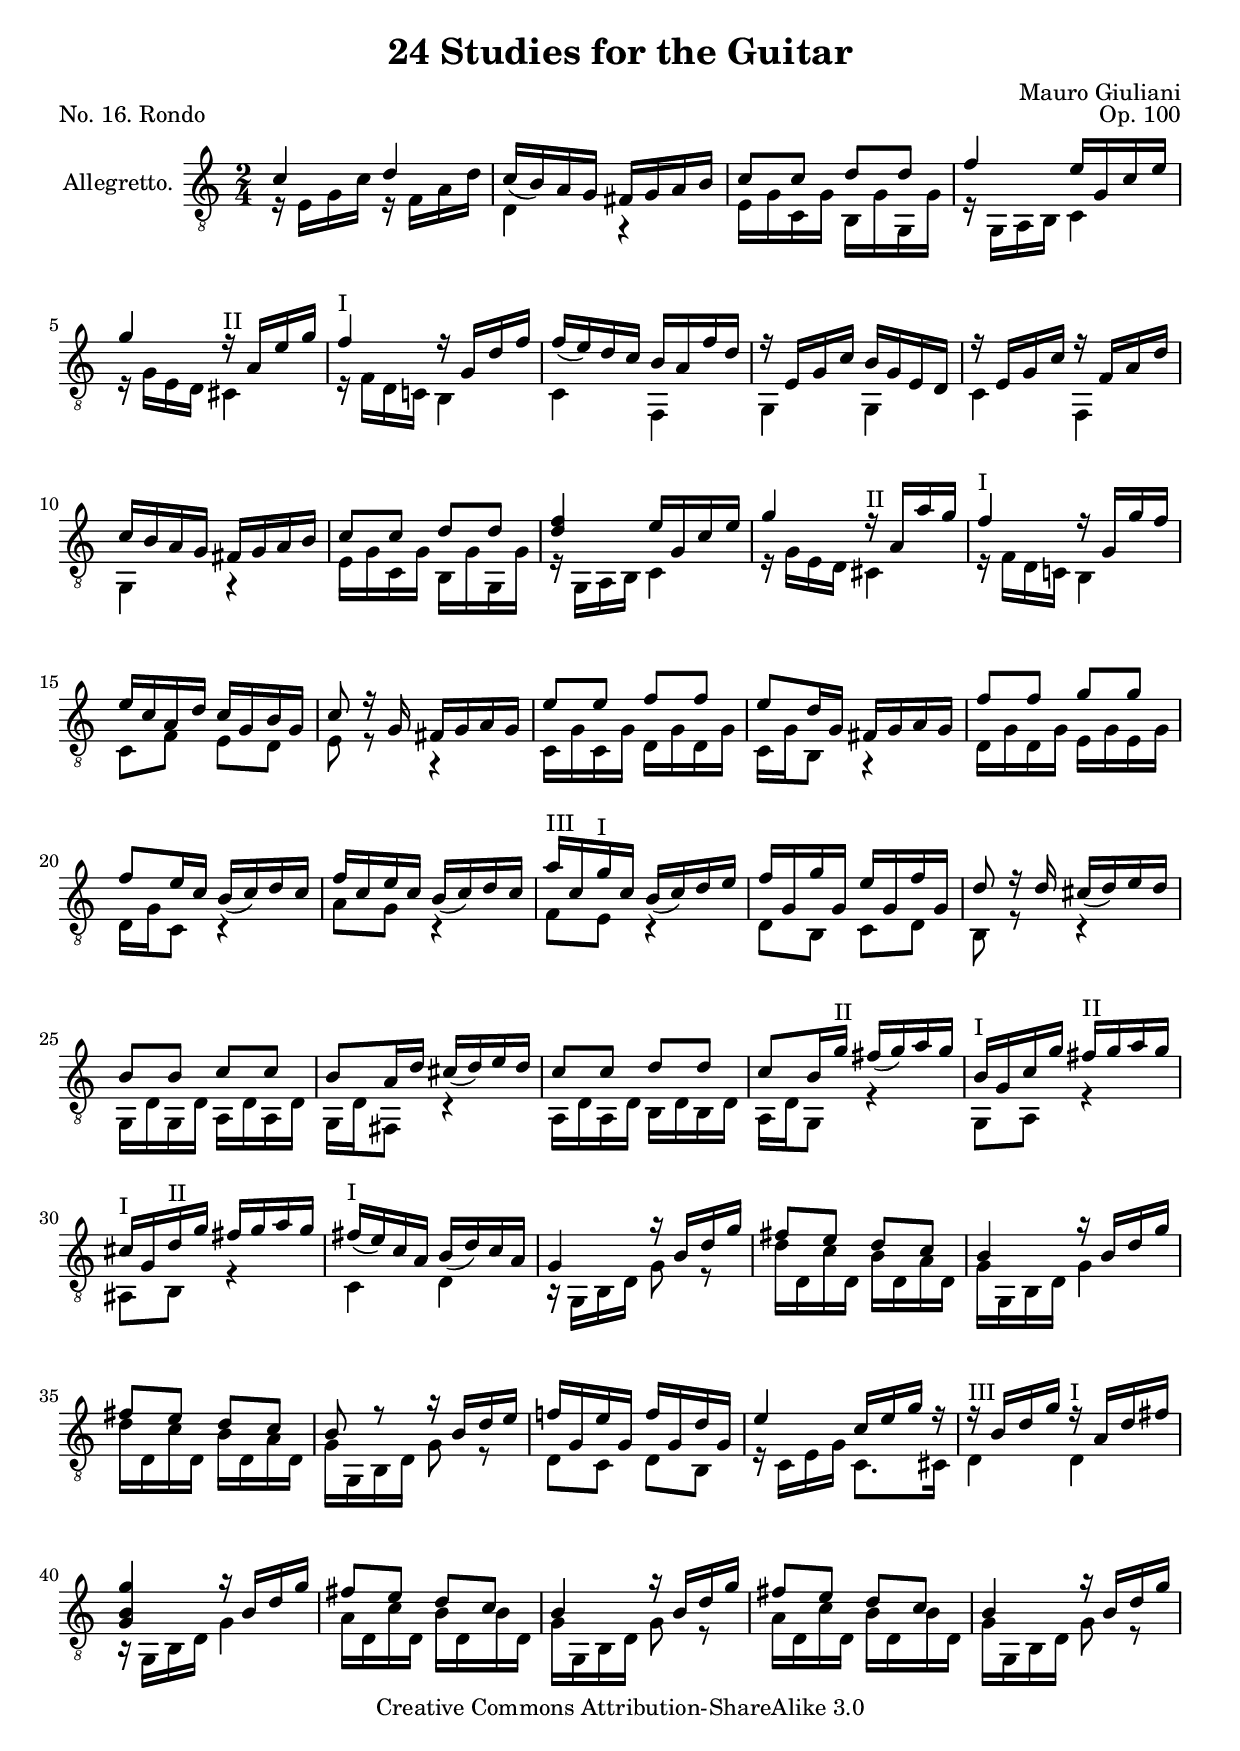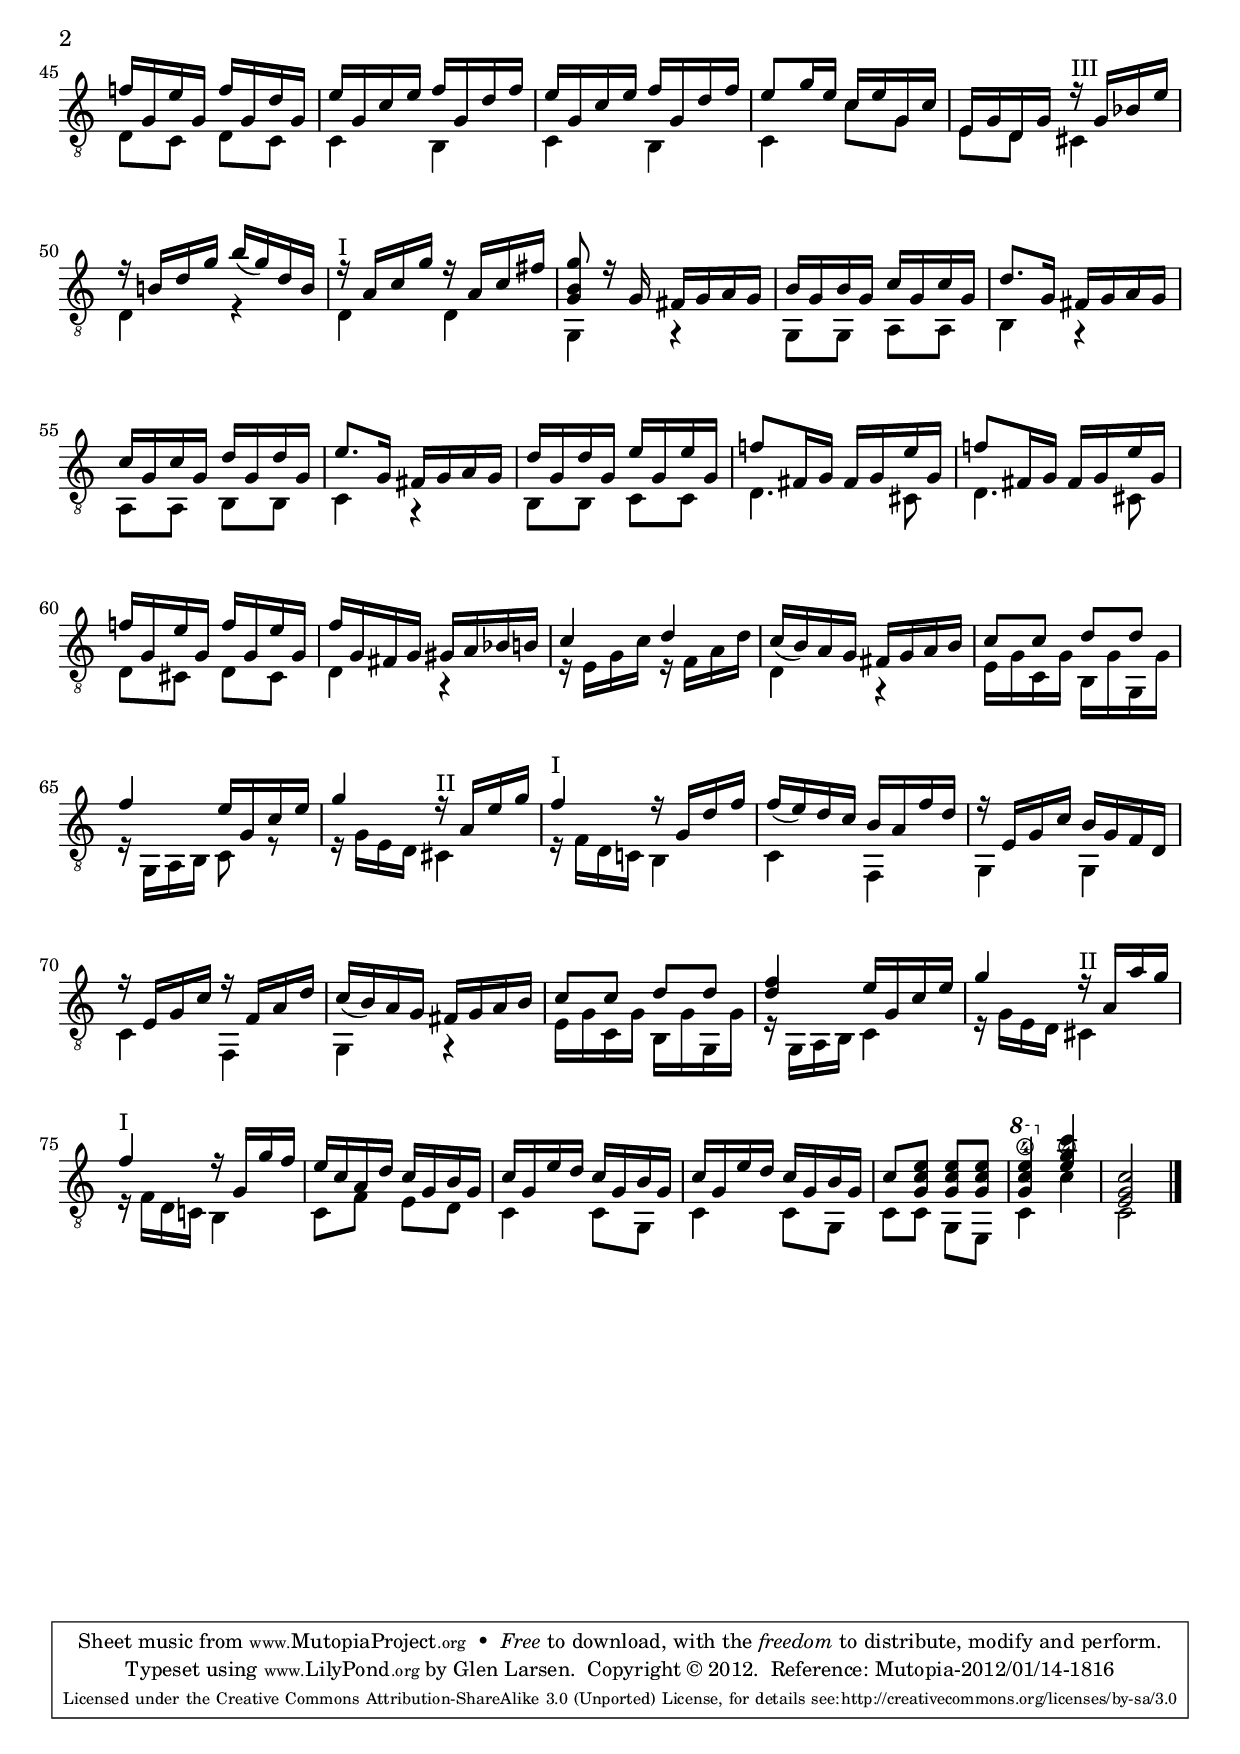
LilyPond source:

\version "2.14.2"

\header {
  title = "24 Studies for the Guitar"
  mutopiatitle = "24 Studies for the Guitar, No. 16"
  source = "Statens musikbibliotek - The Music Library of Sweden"
  composer = "Mauro Giuliani"
  opus = "Op. 100"
  piece = "No. 16. Rondo"
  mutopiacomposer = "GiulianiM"
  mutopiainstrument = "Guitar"
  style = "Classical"
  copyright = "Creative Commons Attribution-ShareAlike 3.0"
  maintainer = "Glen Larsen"
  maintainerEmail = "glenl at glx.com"
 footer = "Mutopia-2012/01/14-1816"
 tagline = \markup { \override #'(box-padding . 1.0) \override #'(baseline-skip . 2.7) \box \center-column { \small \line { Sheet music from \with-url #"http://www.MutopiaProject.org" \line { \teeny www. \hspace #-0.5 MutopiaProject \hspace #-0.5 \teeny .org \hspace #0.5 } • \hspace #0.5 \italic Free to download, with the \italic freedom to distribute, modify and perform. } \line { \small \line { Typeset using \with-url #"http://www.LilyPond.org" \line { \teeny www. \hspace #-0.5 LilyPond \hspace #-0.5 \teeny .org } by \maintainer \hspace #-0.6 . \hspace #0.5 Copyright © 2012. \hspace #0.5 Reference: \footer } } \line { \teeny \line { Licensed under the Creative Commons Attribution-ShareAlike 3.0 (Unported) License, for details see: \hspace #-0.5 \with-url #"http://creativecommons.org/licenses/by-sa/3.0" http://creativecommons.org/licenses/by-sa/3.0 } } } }
}

\layout {
  indent = 60\pt
  short-indent = 0\pt
  ragged-last-bottom = ##t
}

%mbreak = \break
mbreak = {}

posI = \markup{"I"}
posII = \markup{"II"}
posIII = \markup{"III"}
posIV = \markup{"IV"}
posV = \markup{"V"}
posVI = \markup{"VI"}
posVII = \markup{"VII"}

global = {
  \time 2/4
  \key c \major
}

upperVoice = \relative c' {
  \voiceOne
  \set fingeringOrientations = #'(down)
  \override Fingering #'staff-padding = #'()
  c4 d |
  c16_([ b) a g] fis[ g a b] |
  c8[ c] d[ d] |
  f4 e16[ g, c e] |
  \mbreak
  g4 \set minimumFret=2 r16^\posII <a,>16[ <e'> <g> ] |
  \set minimumFret=0
  f4^\posI r16 g,[ d' f] |
  f16_([ e) d c] b[ a f' d] |
  r16 e,[ g c] b[ g e d] |
  r16 e[ g c] r f,[ a d] |
  \mbreak
  c16[ b a g] fis[ g a b] |
  c8[ c] d8[ d] |
  <d f>4 e16[ g, c e] |
  g4 \set minimumFret=2 r16^\posII a,16[ a' g] |
  \set minimumFret=0
  f4^\posI r16 g,[ g' f] |
  \mbreak
  e16[ c a d] c[ g b g] |
  c8 r16 g16 fis[ g a g] |
  e'8[ e] f[ f] |
  e8[ d16 g,] fis[ g a g] |
  f'8[ f] g[ g] |
  \mbreak
  f8[ e16 c] b16_([ c) d c] |
  f16[ c e c] b_([ c) d c] |
  \set minimumFret=3
  a'16^\posIII [ c, \set minimumFret=0 g'^\posI c,] b16_([ c) d e] |
  f16[ g, g' g,] e'[ g, f' g,] |
  d'8 r16 d cis16_([ d) e d] |
  \mbreak
  b8[ b] c[ c] |
  b8[ a16 d] cis_([ d) e d] |
  c8[ c] d[ d] |
  c8[ b16 \set minimumFret=2 g'^\posII ] fis_([ g) a g] |
  \set minimumFret=0
  b,16[^\posI g c g'] \set minimumFret=2 fis^\posII [g a g] |
  \mbreak
  \set minimumFret=0
  cis,16^\posI[ g \set minimumFret=2 d'^\posII g] fis[ g a g] |
  \set minimumFret=0
  fis16_([^\posI e) c a] b_([ d) c a] |
  g4 r16 b[ d g] |
  fis8[ e] d[ c] |
  b4 r16 b[ d g] |
  \mbreak
  fis8[ e] d[ c] |
  b8 r r16 b[ d e] |
  f!16[ g, e' g,] f'[ g, d' g,] |
  e'4 c16[ e g] r |
  \set minimumFret=3
  r16^\posIII b,[ d g] \set minimumFret=0 r^\posI a,[ d fis] |
  \mbreak
  <g, b g'>4 r16 b[ d g] |
  fis8[ e] d[ c] |
  b4 r16 b[ d g] |
  fis8[ e] d[ c] |
  b4 r16 b[ d g] |
  \mbreak
  f!16[ g, e' g,] f'[ g, d' g,] |
  e'16[ g, c e] f[ g, d' f] |
  e16[ g, c e] f[ g, d' f] |
  e8[ g16 e] c[ e g, c] |
  e,16[ g d g] \set minimumFret=3 r16^\posIII g[ bes e] |
  \mbreak
  r16 b![ d g] b_([ g) d b] |
  \set minimumFret=0
  r16^\posI a[ c g'] r a,[ c fis] |
  <g b, g>8 r16 g, fis16[ g a g] |
  b16[ g b g] c[ g c g] |
  \mbreak
  d'8.[ g,16] fis[ g a g] |
  c16[ g c g] d'[ g, d' g,] |
  e'8.[ g,16] fis[ g a g] |
  d'16[ g, d' g,] e'[ g, e' g,] |
  \mbreak
  f'!8[ fis,16 g] fis[ g e' g,] |
  f'!8[ fis,16 g] fis[ g e' g,] |
  f'!16[ g, e' g,] f'[ g, e' g,] |
  f'16[ g, fis g] gis[ a bes b] |
  \mbreak
  c4 d |
  c16_([b) a g] fis[ g a b] |
  c8[ c] d[ d] |
  f4 e16[ g, c e] |
  \mbreak
  g4 \set minimumFret=2 r16^\posII a,[ e' g] |
  \set minimumFret=0
  f4^\posI r16 g,[ d' f] |
  f16_([ e) d c]  b[ a f' d] |
  r16 e,[ g c] b[ g f d] |
  r16 e[ g c] r f,[ a d] |
  \mbreak
  c16_([ b) a g] fis[ g a b] |
  c8[ c] d[ d] |
  <d f>4 e16[ g, c e] |
  g4 \set minimumFret=2 r16^\posII a,[ a' g] |
  \set minimumFret=0
  f4^\posI r16 g,[ g' f] |
  \mbreak
  e16[ c a d] c[ g b g] |
  c16[ g e' d] c[ g b g] |
  c16[ g e' d] c[ g b g] |
  c8[ <g c e>8 ] <g c e>8[ <g c e>8 ] |
  <g' c e>4 <e g c>4 |
  <e, g c>2
  \bar "|."
}

lowerVoice = \relative c {
  \voiceTwo
  \set fingeringOrientations = #'(up)
  \override Fingering #'staff-padding = #'()
  r16 e[ g c] r16 f,[ a d] |
  d,4 r |
  e16[ g c, g'] b,[ g' g, g'] |
  r16 g,[ a b] c4 |

  r16 g'[ e d] <cis>4 |
  r16 f[ d c!] b4 |
  c4 f,4 |
  g4 g |
  c4 f, |

  g4 r |
  e'16[ g c, g'] b,[ g' g, g'] |
  r16 g,[ a b] c4 |
  r16 g'[ e d] cis4 |
  r16 f[ d c!] b4 |

  c8[ f] e[ d] |
  e8 r r4 |
  c16[ g' c, g'] d[ g d g] |
  c,16[ g' b,8] r4 |
  d16[ g d g] e[ g e g] |

  d16[ g c,8] r4 |
  a'8[ g] r4 |
  f8[ e]  r4 |
  d8[ b] c[ d] |
  b8 r8 r4 |

  g16[ d' g, d'] a[ d a d] |
  g,16[ d' fis,8] r4 |
  a16[ d a d] b[ d b d] |
  a16[ d g,8] r4 |
  g8[ a] r4 |

  ais8[ b] r4 |
  c4 d |
  r16 g,[ b d] g8 r |
  d'16[ d, c' d,] b'[ d, a' d,] |
  g16[ g, b d] g4 |

  d'16[ d, c' d,] b'[ d, a' d,] |
  g16[ g, b d] g8 r |
  d8[ c] d[ b] |
  r16 c[ e g] c,8.[ cis16] |
  d4 d |

  r16 g,[ b d] g4 |
  a16[ d, c' d,] b'[ d, b' d,] |
  g16[ g, b d] g8 r |
  a16[ d, c' d,] b'[ d, b' d,] |
  g16[ g, b d] g8 r |

  d8[ c] d8[ c] |
  c4 b |
  c4 b |
  c4 c'8[ g] |
  e8[ d] cis4 |

  d4 r |
  d4 d |
  g,4 r |
  g8[ g] a[ a] |

  b4 r |
  a8[ a] b[ b] |
  c4 r |
  b8[ b] c[ c] |

  d4. cis8 |
  d4. cis8 |
  d8[ cis] d[ cis] |
  d4 r |

  r16 e[ g c] r f,[ a d] |
  d,4 r |
  e16[ g c, g'] b,[ g' g, g'] |
  r16 g,[ a b] c8 r |

  r16 g'[ e d] cis4 |
  r16 f[ d c!] b4 |
  c4 f, |
  g4 g |
  c4 f, |

  g4 r |
  e'16[ g c, g'] b,[ g' g, g'] |
  r16 g,[ a b] c4 |
  r16 g'[ e d] cis4 |
  r16 f16[ d c!] b4 |

  c8[ f] e[ d] |
  c4 c8[ g] |
  c4 c8[ g] |
  c8[ c] g[ e] |
  \ottava #1 c''4\4 \ottava #0 c\4 |
  c,2
}


\score {
  <<
    \new Staff = "Guitar"
    <<
      \set Staff.instrumentName = #"Allegretto."
      \set Staff.midiInstrument = #"acoustic guitar (nylon)"
%      \mergeDifferentlyHeadedOn
%      \mergeDifferentlyDottedOn
      \clef "treble_8"
      \global
      \context Voice = "upperVoice" \upperVoice
      \context Voice = "lowerVoice" \lowerVoice
    >>
%{
    \new TabStaff = "guitar tab"
    <<
      \clef moderntab
      \global
      \context TabVoice = "upperVoice" \upperVoice
      \context TabVoice = "lowerVoice" \lowerVoice
    >>
%}
  >>
  \layout {}
  \midi {
    \context {
      \Score
      tempoWholesPerMinute = #(ly:make-moment 100 4)
    }
  }
}
